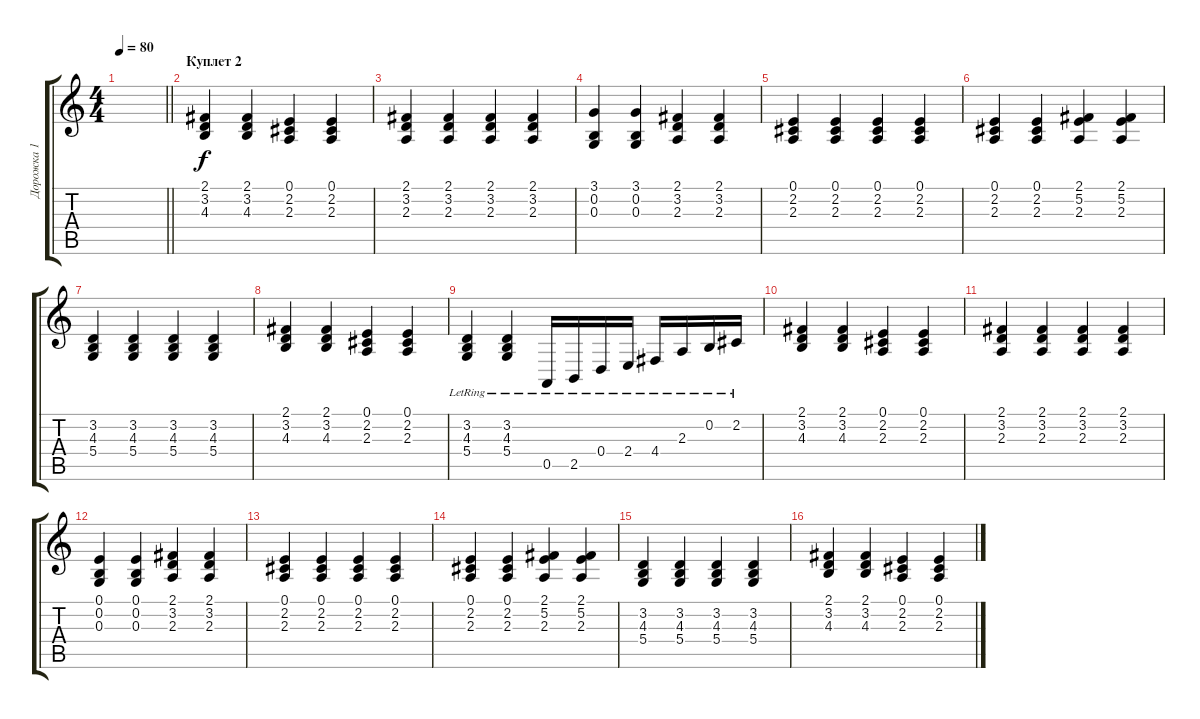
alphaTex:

\track ("Дорожка 1" "Дорожка 1") {instrument acousticgrandpiano}
\staff {score tabs}
\tuning (E4 B3 G3 D3 A2 E2) {hide}
\ts (4 4)
\tempo 80
\clef g2
\barLineRight lightlight
\ks c
|
\section ("" "Куплет 2")
(2.1 3.2 4.3).4 (2.1 3.2 4.3).4 (0.1 2.2 2.3).4 (0.1 2.2 2.3).4 |
(2.1 3.2 2.3).4 (2.1 3.2 2.3).4 (2.1 3.2 2.3).4 (2.1 3.2 2.3).4 |
(3.1 0.2 0.3).4 (3.1 0.2 0.3).4 (2.1 3.2 2.3).4 (2.1 3.2 2.3).4 |
(0.1 2.2 2.3).4 (0.1 2.2 2.3).4 (0.1 2.2 2.3).4 (0.1 2.2 2.3).4 |
(0.1 2.2 2.3).4 (0.1 2.2 2.3).4 (2.1 5.2 2.3).4 (2.1 5.2 2.3).4 |
(3.2 4.3 5.4).4 (3.2 4.3 5.4).4 (3.2 4.3 5.4).4 (3.2 4.3 5.4).4 |
(2.1 3.2 4.3).4 (2.1 3.2 4.3).4 (0.1 2.2 2.3).4 (0.1 2.2 2.3).4 |
(3.2{lr} 4.3{lr} 5.4{lr}).4 (3.2{lr} 4.3{lr} 5.4{lr}).4 0.5{lr}.16 2.5{lr}.16 0.4{lr}.16 2.4{lr}.16 4.4{lr}.16 2.3{lr}.16 0.2{lr}.16 2.2{lr}.16 |
(2.1 3.2 4.3).4 (2.1 3.2 4.3).4 (0.1 2.2 2.3).4 (0.1 2.2 2.3).4 |
(2.1 3.2 2.3).4 (2.1 3.2 2.3).4 (2.1 3.2 2.3).4 (2.1 3.2 2.3).4 |
(0.1 0.2 0.3).4 (0.1 0.2 0.3).4 (2.1 3.2 2.3).4 (2.1 3.2 2.3).4 |
(0.1 2.2 2.3).4 (0.1 2.2 2.3).4 (0.1 2.2 2.3).4 (0.1 2.2 2.3).4 |
(0.1 2.2 2.3).4 (0.1 2.2 2.3).4 (2.1 5.2 2.3).4 (2.1 5.2 2.3).4 |
(3.2 4.3 5.4).4 (3.2 4.3 5.4).4 (3.2 4.3 5.4).4 (3.2 4.3 5.4).4 |
(2.1 3.2 4.3).4 (2.1 3.2 4.3).4 (0.1 2.2 2.3).4 (0.1 2.2 2.3).4
